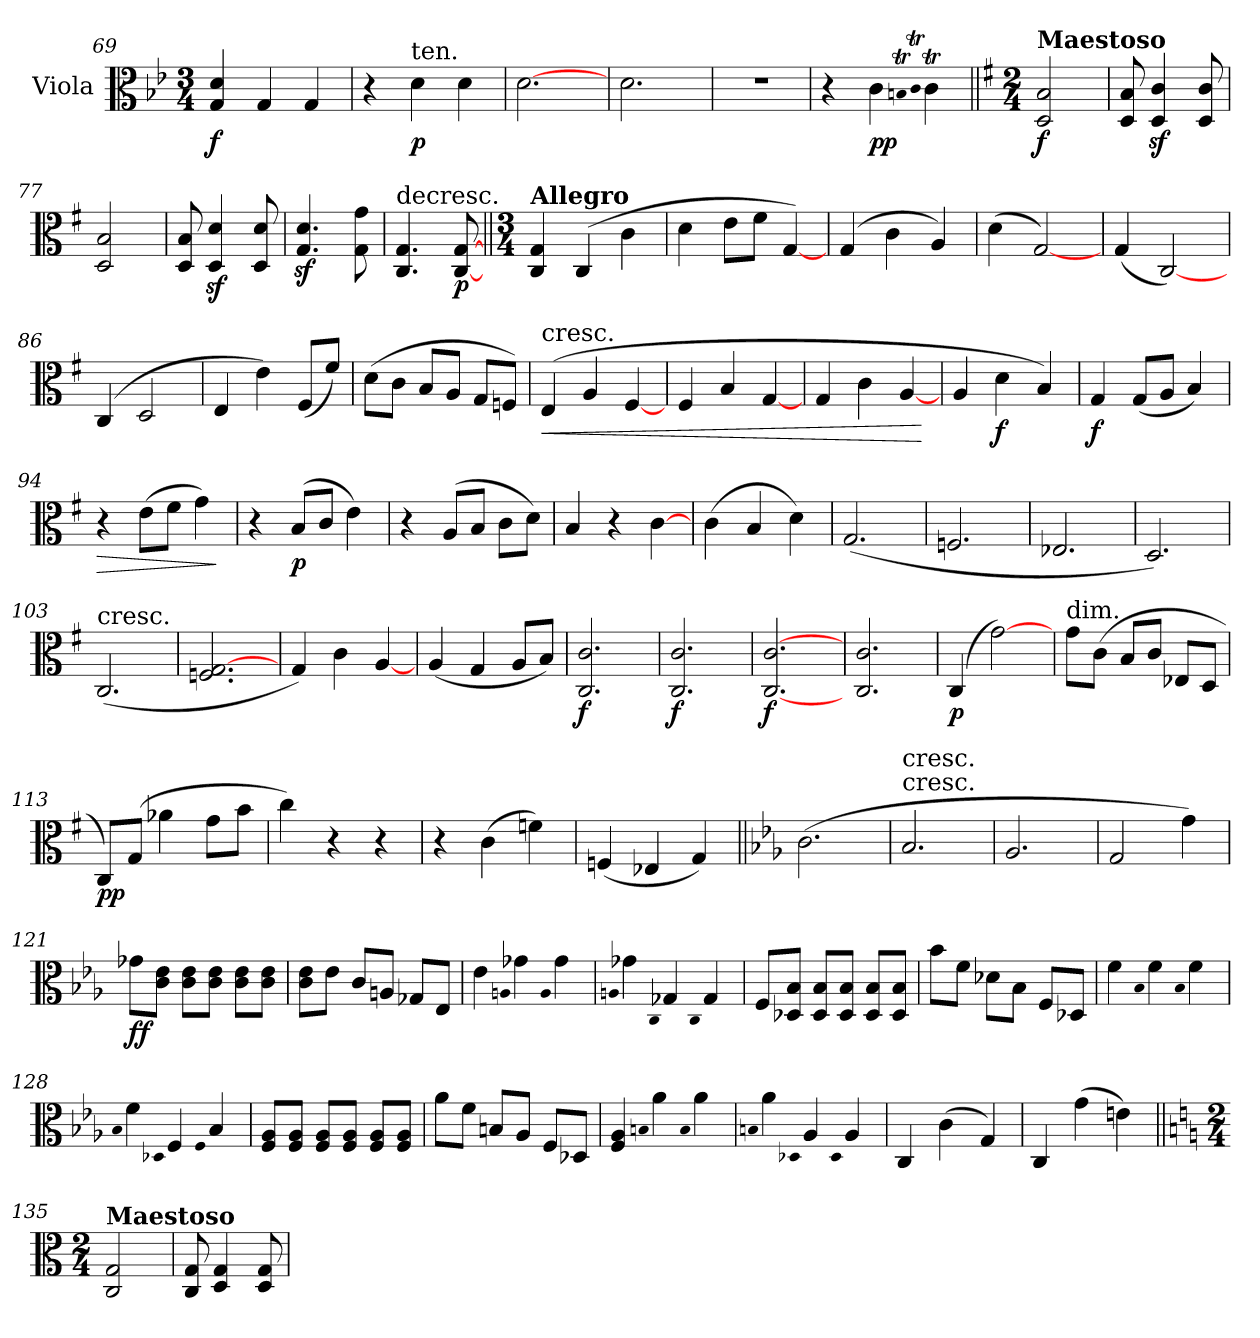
**kern	**dynam
*part1	*part1
*staff1	*staff1
*I"Viola	*
*I'Vla	*
*clefC3	*
*k[b-e-]	*
*g:	*
*M3/4	*
=69	=69
4G 4d	f
4G	.
4G	.
=70	=70
4r	.
!LO:TX:a:t=ten.	!
4d	p
4d	.
=71	=71
[2.d	.
=72	=72
2.d	.
=73	=73
2.r	.
=74	=74
4r	.
4c	pp
qqBnt	.
qqcT	.
4cT	.
=75||	=75||
*k[f#]	*
*G:	*
*M2/4	*
!LO:TX:a:B:t=Maestoso	!
2D 2B	f
=76	=76
8D 8B	.
4Dz 4cz	.
8D 8c	.
=77	=77
2D 2B	.
=78	=78
8D 8B	.
4Dz 4dz	.
8D 8d	.
=79	=79
4.Gz 4.dz	.
8G 8g	.
=80	=80
!LO:TX:t=decresc.	!
4.C 4.G	.
[8C [8G	p
=81||	=81||
*M3/4	*
!LO:TX:a:B:t=Allegro	!
4C 4G	.
(4C	.
4c	.
=82	=82
4d	.
8e\L	.
8f#\J	.
[4G)	.
=83	=83
(4G	.
4c	.
4A)	.
=84	=84
(4d	.
[2G)	.
=85	=85
(4G	.
[2C)	.
=86	=86
(4C	.
2D	.
=87	=87
4E	.
4e)	.
(8F#/L	.
8f#/J)	.
=88	=88
(8d\L	.
8c\J	.
8B/L	.
8A/J	.
8G/L	.
8Fn/J)	.
=89	=89
!LO:TX:a:t=cresc.	!
!	!LO:HP:b
(4E	<
4A	.
[4F#	.
=90	=90
4F#	.
4B	.
[4G	.
=91	=91
4G	.
4c	.
[4A	.
.	[
=92	=92
4A	.
4d	f
4B)	.
=93	=93
4G	f
(8G/L	.
8A/J	.
4B)	.
=94	=94
!	!LO:HP:b
4r	>
(8e\L	.
8f#\J	.
4g)	.
.	]
=95	=95
4r	.
(8B/L	p
8c/J	.
4e)	.
=96	=96
4r	.
(8A/L	.
8B/J	.
8c\L	.
8d\J)	.
=97	=97
4B	.
4r	.
[4c	.
=98	=98
(4c	.
4B	.
4d)	.
=99	=99
(2.G	.
=100	=100
2.Fn	.
=101	=101
2.E-X	.
=102	=102
2.D)	.
=103	=103
!LO:TX:a:t=cresc.	!
(2.C	.
=104	=104
2.Fn [2.G	.
=105	=105
4G)	.
4c	.
[4A	.
=106	=106
(4A	.
4G	.
8A/L	.
8B/J)	.
=107	=107
2.C 2.c	f
=108	=108
2.C 2.c	f
=109	=109
[2.C [2.c	f
=110	=110
2.C 2.c	.
=111	=111
(4C	p
[2g)	.
=112	=112
!LO:TX:a:t=dim.	!
8g\L	.
(8c\J	.
8B/L	.
8c/J	.
8E-X/L	.
8D/J	.
=113	=113
8C/L)	pp
(8G/J	.
4a-X	.
8g\L	.
8b\J	.
=114	=114
4cc)	.
4r	.
4r	.
=115	=115
4r	.
(4c	.
4fn)	.
=116	=116
(4Fn	.
4E-X	.
4G)	.
=117||	=117||
*k[b-e-a-]	*
*E-:	*
(2.c	.
=118	=118
!LO:TX:t=cresc.	!
!LO:TX:a:t=cresc.	!
2.B-	.
=119	=119
2.A-	.
=120	=120
2G	.
4g)	.
=121	=121
8g-X\L	ff
8c\ 8e-\J	.
8c\ 8e-\L	.
8c\ 8e-\J	.
8c\ 8e-\L	.
8c\ 8e-\J	.
=122	=122
8c\ 8e-\L	.
8e-\J	.
8c/L	.
8An/J	.
8G-X/L	.
8E-/J	.
=123	=123
4e-	.
qqAn	.
4g-X	.
qqA	.
4g-	.
=124	=124
qqAn	.
4g-X	.
qqC	.
4G-X	.
qqC	.
4G-	.
=125	=125
8F/L	.
8D-X/ 8B-/J	.
8D-/ 8B-/L	.
8D-/ 8B-/J	.
8D-/ 8B-/L	.
8D-/ 8B-/J	.
=126	=126
8b-\L	.
8f\J	.
8d-X\L	.
8B-\J	.
8F/L	.
8D-X/J	.
=127	=127
4f	.
qqB-	.
4f	.
qqB-	.
4f	.
=128	=128
qqB-	.
4f	.
qqD-X	.
4F	.
qqF	.
4B-	.
=129	=129
8F/ 8A-/L	.
8F/ 8A-/J	.
8F/ 8A-/L	.
8F/ 8A-/J	.
8F/ 8A-/L	.
8F/ 8A-/J	.
=130	=130
8a-\L	.
8f\J	.
8Bn/L	.
8A-/J	.
8F/L	.
8D-X/J	.
=131	=131
4F 4A-	.
qqBn	.
4a-	.
qqB	.
4a-	.
=132	=132
qqBn	.
4a-	.
qqD-X	.
4A-	.
qqD-	.
4A-	.
=133	=133
4C	.
(4c	.
4G)	.
=134	=134
4C	.
(4g	.
4en)	.
=135||	=135||
*k[]	*
*C:	*
*M2/4	*
!LO:TX:a:B:t=Maestoso	!
2C 2G	.
=136	=136
8C 8G	.
4D 4G	.
8D 8G	.
=	=
*-	*-
